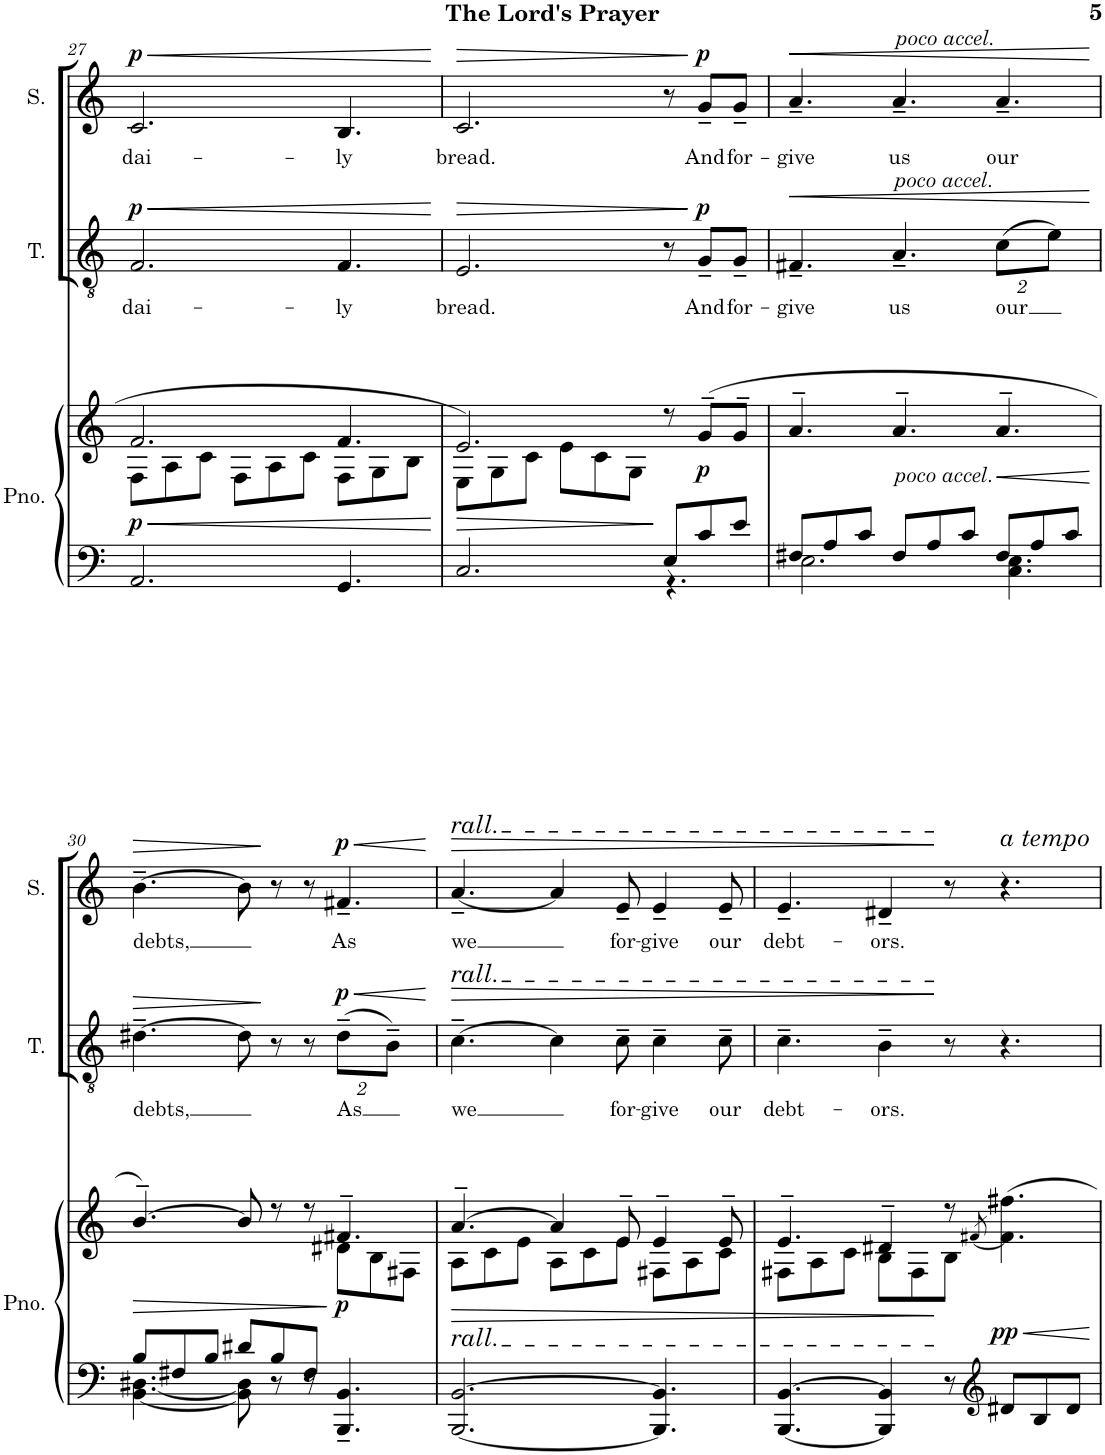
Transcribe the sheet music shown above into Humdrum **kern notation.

**kern	**kern	**dynam	**kern	**text	**dynam	**kern	**text	**dynam
*part3	*part3	*part3	*part2	*part2	*part2	*part1	*part1	*part1
*staff4	*staff3	*staff3/4	*staff2	*staff2	*staff2	*staff1	*staff1	*staff1
*I"Piano	*	*	*I"Tenor	*	*	*I"Soprano	*	*
*I'Pno.	*	*	*I'T.	*	*	*I'S.	*	*
!!LO:PB:g=z
*clefF4	*clefG2	*	*clefGv2	*	*	*clefG2	*	*
*k[]	*k[]	*	*k[]	*	*	*k[]	*	*
*M9/8	*M9/8	*	*M9/8	*	*	*M9/8	*	*
=27	=27	=27	=27	=27	=27	=27	=27	=27
!	!	!LO:HP:b	!	!LO:LY:b	!LO:HP:b	!	!LO:LY:b	!LO:HP:b
*	*^	*	*	*	*	*	*	*
!	!	!	!LO:DY:n=1:b	!	!	!LO:DY:n=1:a	!	!	!LO:DY:n=1:a
2.AA/	2.f/	8F\L	< p	2.F/	dai-	< p	2.c/	dai-	< p
.	.	8A\	.	.	.	.	.	.	.
.	.	8c\J	.	.	.	.	.	.	.
.	.	8F\L	.	.	.	.	.	.	.
.	.	8A\	.	.	.	.	.	.	.
.	.	8c\J	.	.	.	.	.	.	.
!	!	!	!	!	!LO:LY:b	!	!	!LO:LY:b	!
4.GG/	4.f/	8F\L	.	4.F/	-ly	.	4.B/	-ly	.
.	.	8G\	.	.	.	.	.	.	.
.	.	8B\J	.	.	.	.	.	.	.
*	*v	*v	*	*	*	*	*	*	*
.	.	.	.	.	.	.	.	[
=28	=28	=28	=28	=28	=28	=28	=28	=28
*^	*	*	*	*	*	*	*	*
!	!	!	!LO:HP:b	!	!LO:LY:b	!LO:HP:b	!	!LO:LY:b	!LO:HP:b
*	*	*^	*	*	*	*	*	*	*
2.ryy	2.C/	2.e/	8E\L	>	2.E/	bread.	>	2.c/	bread.	>
.	.	.	8G\	.	.	.	.	.	.	.
.	.	.	8c\J	.	.	.	.	.	.	.
.	.	.	8e\L	.	.	.	.	.	.	.
.	.	.	8c\	.	.	.	.	.	.	.
.	.	.	8G\J	.	.	.	.	.	.	.
8E/L	4.rGG	8r	4.ryy	[	8r	.	.	8r	.	.
!	!	!	!	!LO:DY:b	!	!LO:LY:b	!LO:DY:n=1:a	!	!LO:LY:b	!LO:DY:n=1:a
8c/	.	(8g~/L	.	p	8G~/L	And	[ p	8g~/L	And	] p
!	!	!	!	!	!	!LO:LY:b	!	!	!LO:LY:b	!
8e/J	.	8g~/J	.	.	8G~/J	for-	.	8g~/J	for-	.
*	*	*v	*v	*	*	*	*	*	*	*
=29	=29	=29	=29	=29	=29	=29	=29	=29	=29
!	!	!	!	!	!LO:LY:b	!LO:HP:b	!	!LO:LY:b	!LO:HP:b
8F#X/L	2.E\	4.a~/	.	4.F#X~/	-give	<	4.a~/	-give	<
8A/	.	.	.	.	.	.	.	.	.
8c/J	.	.	.	.	.	.	.	.	.
!	!	!	!	!	!	!	!LO:TX:a:i:t=poco accel.	!	!
!	!	!	!	!LO:TX:a:i:t=poco accel.	!	!	!	!	!
!	!	!LO:TX:b:i:t=poco accel.	!	!	!	!	!	!	!
!	!	!	!LO:HP:b	!	!LO:LY:b	!	!	!LO:LY:b	!
8F#/L	.	4.a~/	<	4.A~/	us	.	4.a~/	us	.
8A/	.	.	.	.	.	.	.	.	.
8c/J	.	.	.	.	.	.	.	.	.
*	*	*	*	*Xbrackettup	*	*	*	*	*
!	!	!	!	!	!LO:LY:b	!	!	!LO:LY:b	!
8F#/L	4.C\ 4.E\	4.a~/	.	(16%3c\L	our	.	4.a~/	our	.
8A/	.	.	.	.	.	.	.	.	.
.	.	.	.	16%3e\J)	.	.	.	.	.
8c/J	.	.	.	.	.	.	.	.	.
*v	*v	*	*	*	*	*	*	*	*
.	.	]	.	.	]	.	.	[
!!LO:LB:g=z
=30	=30	=30	=30	=30	=30	=30	=30	=30
*^	*	*	*	*	*	*	*	*
!	!	!	!LO:HP:b	!	!LO:LY:b	!LO:HP:b	!	!LO:LY:b	!LO:HP:b
*	*	*^	*	*	*	*	*	*	*
8B/L	[4.BB\ [<4.D#X\	[4.b~/)	2.ryy	>	[4.d#X~\	debts,	>	[4.b~\	debts,	>
8F#X/	.	.	.	.	.	.	.	.	.	.
8B/J	.	.	.	.	.	.	.	.	.	.
8d#X/L	8BB\] 8D#\]	8b/]	.	.	8d#\]	.	.	8b\]	.	.
8B/	8r	8r	.	.	8r	.	[	8r	.	]
8F#/J	8r	8r	.	.	8r	.	.	8r	.	.
!	!	!	!	!LO:DY:n=1:b	!	!LO:LY:b	!LO:HP:b	!	!LO:LY:b	!LO:HP:b
!	!	!	!	!	!	!	!LO:DY:n=1:a	!	!	!LO:DY:n=1:a
4.ryy	4.BBB/~ 4.BB/~	4.f#X~/	8d#X\L	[ p	(16%3d#~\L	As	< p	4.f#X~/	As	< p
.	.	.	8B\	.	.	.	.	.	.	.
.	.	.	.	.	16%3B~\J)	.	.	.	.	.
.	.	.	8F#X\J	.	.	.	.	.	.	.
*v	*v	*	*	*	*	*	*	*	*	*
*	*v	*v	*	*	*	*	*	*	*
.	.	.	.	.	]	.	.	[
=31	=31	=31	=31	=31	=31	=31	=31	=31
!	!	!	!	!	!	!LO:TX:a:t=rall.	!	!
!	!	!	!LO:TX:a:t=rall.	!	!	!	!	!
!	!LO:TX:b:t=rall.	!	!	!	!	!	!	!
!	!	!LO:HP:b	!	!LO:LY:b	!	!	!LO:LY:b	!LO:HP:b
*	*^	*	*	*	*	*	*	*
[2.BBB/ [2.BB/	[4.a~/	8A\L	>	[4.c~\	we	.	[4.a~/	we	>
.	.	8c\	.	.	.	.	.	.	.
.	.	8e\J	.	.	.	.	.	.	.
.	4a/]	8A\L	.	4c\]	.	.	4a/]	.	.
.	.	8c\	.	.	.	.	.	.	.
!	!	!	!	!	!LO:LY:b	!	!	!LO:LY:b	!
.	8e~/	8e\J	.	8c~\	for-	.	8e~/	for-	.
!	!	!	!	!	!LO:LY:b	!	!	!LO:LY:b	!
4.BBB/] 4.BB/]	4e~/	8F#X\L	.	4c~\	-give	.	4e~/	-give	.
.	.	8A\	.	.	.	.	.	.	.
!	!	!	!	!	!LO:LY:b	!	!	!LO:LY:b	!
.	8e~/	8c\J	.	8c~\	our	.	8e~/	our	.
=32	=32	=32	=32	=32	=32	=32	=32	=32	=32
!	!	!	!	!	!LO:LY:b	!	!	!LO:LY:b	!
[4.BBB/ [4.BB/	4.e~/	8F#X\L	.	4.c~\	debt-	.	4.e~/	debt-	.
.	.	8A\	.	.	.	.	.	.	.
.	.	8c\J	.	.	.	.	.	.	.
!	!	!	!	!	!LO:LY:b	!	!	!LO:LY:b	!
4BBB/] 4BB/]	4d#X~/	8B\L	.	4B~\	-ors.	.	4d#X~/	-ors.	.
.	.	8F#\	.	.	.	.	.	.	.
8r	8r	8B\J	]	8r	.	[	8r	.	]
*clefG2	*	*	*	*	*	*	*	*	*
.	[<8qf#X/	.	.	.	.	.	.	.	.
!	!	!	!	!	!	!	!LO:TX:a:i:t=a tempo	!	!
!	!	!	!LO:DY:a=2	!	!	!	!	!	!
8d#X/L	4.f#\] 4.ff#X\	4.ryy	pp	4.r	.	.	4.r	.	.
8B/	.	.	.	.	.	.	.	.	.
8d#/J	.	.	.	.	.	.	.	.	.
*	*v	*v	*	*	*	*	*	*	*
.	.	]	.	.	.	.	.	.
=	=	=	=	=	=	=	=	=
*-	*-	*-	*-	*-	*-	*-	*-	*-
